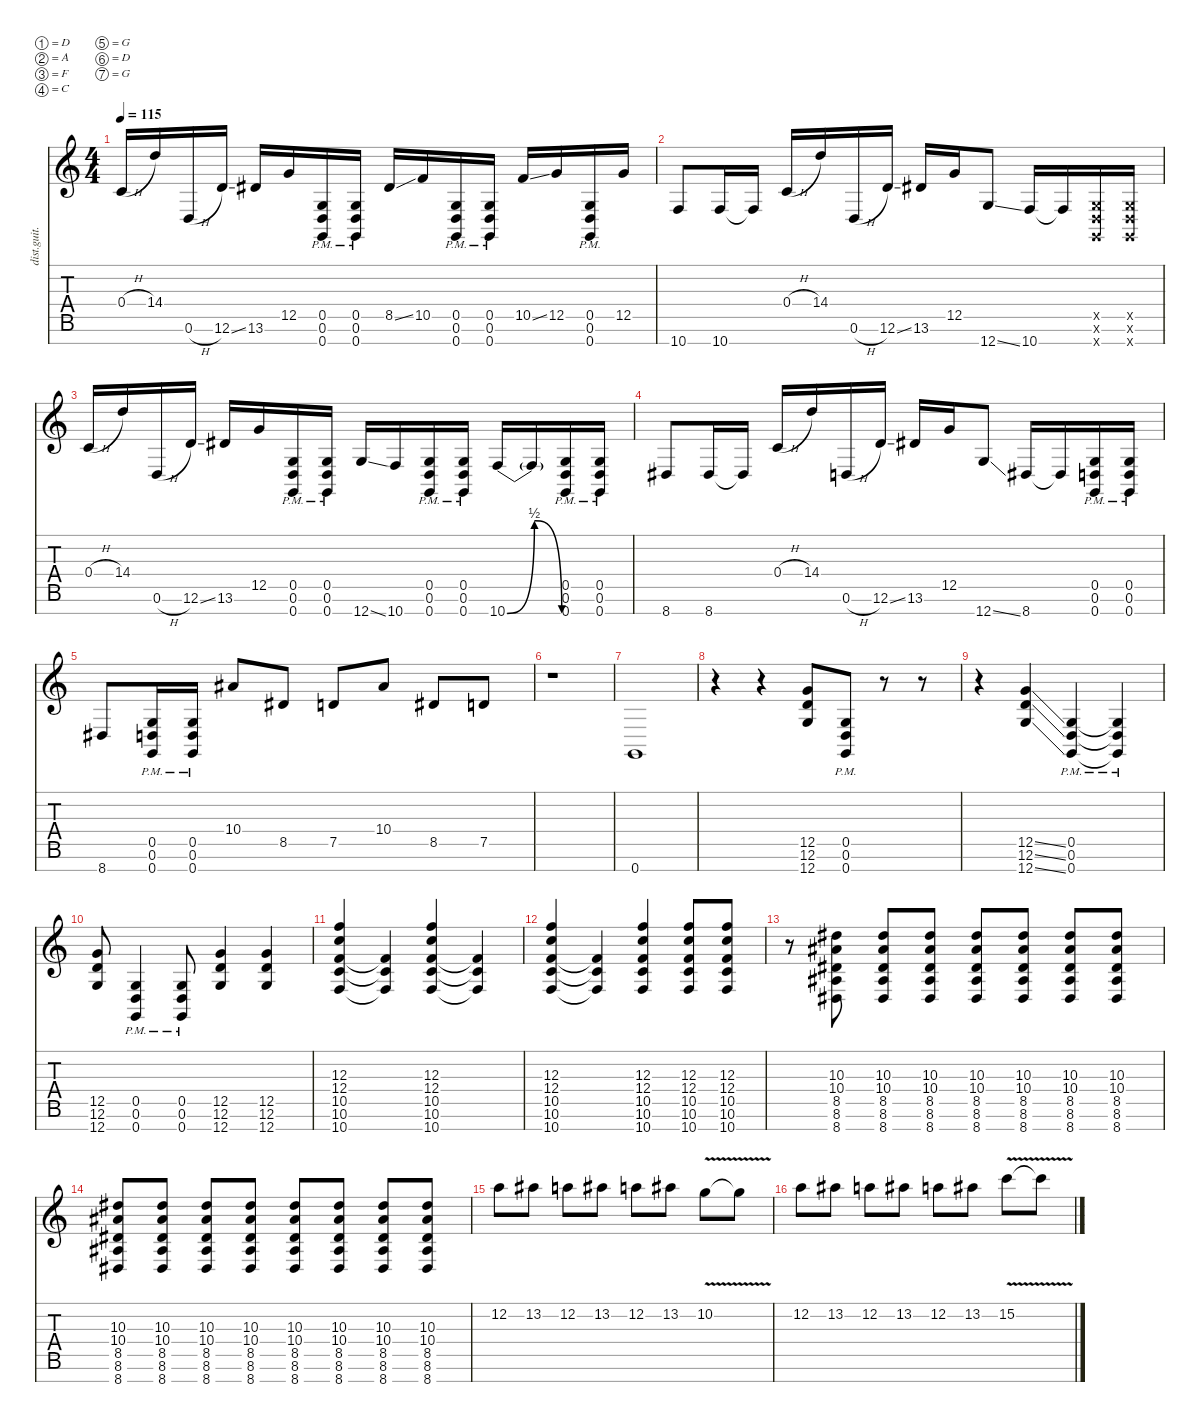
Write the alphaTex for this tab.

\defaultSystemsLayout 4
\hideDynamics
\bracketExtendMode nobrackets
\otherSystemsTrackNameOrientation horizontal
\track ("Distortion Guitar" "dist.guit.") {instrument distortionguitar}
\staff {score tabs}
\tuning (D4 A3 F3 C3 G2 D2 G1)
\ts (4 4)
\tempo 115
\clef g2
\ks c
0.4{h}.16{dy mf beam Up} 14.4.16{beam Up} 0.6{h}.16{beam Up} 12.6{ss}.16{beam Up} 13.6{acc #}.16{beam Up} 12.5.16{beam Up} (0.7{pm} 0.6{pm} 0.5{pm}).16{beam Up} (0.5{pm} 0.6{pm} 0.7{pm}).16{beam Up} 8.5{ss acc #}.16{beam Up} 10.5.16{beam Up} (0.7{pm} 0.6{pm} 0.5{pm}).16{beam Up} (0.5{pm} 0.6{pm} 0.7{pm}).16{beam Up} 10.5{ss}.16{beam Up} 12.5.16{beam Up} (0.7{pm} 0.6{pm} 0.5{pm}).16{beam Up} 12.5.16{beam Up} |
10.7.8{beam Up} 10.7.16{beam Up} 10.7{t}.16{beam Up} 0.4{h}.16{beam Up} 14.4.16{beam Up} 0.6{h}.16{beam Up} 12.6{ss}.16{beam Up} 13.6{acc #}.16{beam Up} 12.5.16{beam Up} 12.7{ss}.8{beam Up} 10.7.16{beam Up} 10.7{t}.16{beam Up} (0.7{x} 0.6{x} 0.5{x}).16{beam Up} (0.6{x} 0.7{x} 0.5{x}).16{beam Up} |
0.4{h}.16{beam Up} 14.4.16{beam Up} 0.6{h}.16{beam Up} 12.6{ss}.16{beam Up} 13.6{acc #}.16{beam Up} 12.5.16{beam Up} (0.7{pm} 0.5{pm} 0.6{pm}).16{beam Up} (0.7{pm} 0.6{pm} 0.5{pm}).16{beam Up} 12.7{ss}.16{beam Up} 10.7.16{beam Up} (0.7{pm} 0.6{pm} 0.5{pm}).16{beam Up} (0.5{pm} 0.6{pm} 0.7{pm}).16{beam Up} 10.7{be (bendrelease 0 0 10.799999999999999 2 20.4 2 30 0)}.16{beam Up} 10.7{t}.16{beam Up} (0.7{pm} 0.5{pm} 0.6{pm}).16{beam Up} (0.7{pm} 0.6{pm} 0.5{pm}).16{beam Up} |
8.7{acc #}.8{beam Up} 8.7{acc #}.16{beam Up} 8.7{t acc #}.16{beam Up} 0.4{h}.16{beam Up} 14.4.16{beam Up} 0.6{h}.16{beam Up} 12.6{ss}.16{beam Up} 13.6{acc #}.16{beam Up} 12.5.16{beam Up} 12.7{ss}.8{beam Up} 8.7{acc #}.16{beam Up} 8.7{t acc #}.16{beam Up} (0.7{pm} 0.6{pm} 0.5{pm}).16{beam Up} (0.6{pm} 0.7{pm} 0.5{pm}).16{beam Up} |
8.7{acc #}.8{beam Up} (0.7{pm} 0.6{pm} 0.5{pm}).16{beam Up} (0.5{pm} 0.6{pm} 0.7{pm}).16{beam Up} 10.4{acc #}.8{beam Up} 8.5{acc #}.8{beam Up} 7.5.8{beam Up} 10.4{acc #}.8{beam Up} 8.5{acc #}.8{beam Up} 7.5.8{beam Up} |
r.1{beam Down} |
0.7.1{beam Up} |
r.4{beam Down} r.4{beam Down} (12.7 12.6 12.5).8{beam Up} (0.6{pm} 0.7{pm} 0.5{pm}).8{beam Up} r.8{beam Up} r.8{beam Up} |
r.4{beam Down} (12.7{ss} 12.6{ss} 12.5{ss}).4{beam Up} (0.7{pm} 0.6{pm} 0.5{pm}).4{beam Up} (0.7{pm t} 0.6{pm t} 0.5{pm t}).4{beam Up} |
(12.7 12.6 12.5).8{beam Up} (0.7{pm} 0.6{pm} 0.5{pm}).4{beam Up} (0.6{pm} 0.5{pm} 0.7{pm}).8{beam Up} (12.7 12.6 12.5).4{beam Up} (12.5 12.6 12.7).4{beam Up} |
(10.7 10.6 10.5 12.3 12.4).4{beam Up} (10.7{t} 10.6{t} 10.5{t}).4{beam Up} (10.7 10.6 10.5 12.4 12.3).4{beam Up} (10.7{t} 10.6{t} 10.5{t}).4{beam Up} |
(10.7 10.6 10.5 12.3 12.4).4{beam Up} (10.7{t} 10.6{t} 10.5{t}).4{beam Up} (10.7 10.6 10.5 12.4 12.3).4{beam Up} (10.5 10.6 10.7 12.3 12.4).8{beam Up} (10.7 10.6 10.5 12.4 12.3).8{beam Up} |
r.8{beam Down} (8.7{acc #} 8.6{acc #} 8.5{acc #} 10.4{acc #} 10.3{acc #}).8{beam Up} (8.7{acc #} 8.6{acc #} 8.5{acc #} 10.4{acc #} 10.3{acc #}).8{beam Up} (8.7{acc #} 8.5{acc #} 8.6{acc #} 10.4{acc #} 10.3{acc #}).8{beam Up} (8.7{acc #} 8.6{acc #} 8.5{acc #} 10.4{acc #} 10.3{acc #}).8{beam Up} (8.7{acc #} 8.5{acc #} 8.6{acc #} 10.4{acc #} 10.3{acc #}).8{beam Up} (8.7{acc #} 8.6{acc #} 8.5{acc #} 10.4{acc #} 10.3{acc #}).8{beam Up} (8.7{acc #} 8.5{acc #} 8.6{acc #} 10.4{acc #} 10.3{acc #}).8{beam Up} |
(8.7{acc #} 8.6{acc #} 8.5{acc #} 10.4{acc #} 10.3{acc #}).8{beam Up} (8.7{acc #} 8.5{acc #} 8.6{acc #} 10.4{acc #} 10.3{acc #}).8{beam Up} (8.7{acc #} 8.6{acc #} 8.5{acc #} 10.4{acc #} 10.3{acc #}).8{beam Up} (8.7{acc #} 8.5{acc #} 8.6{acc #} 10.4{acc #} 10.3{acc #}).8{beam Up} (8.7{acc #} 8.6{acc #} 8.5{acc #} 10.4{acc #} 10.3{acc #}).8{beam Up} (8.7{acc #} 8.5{acc #} 8.6{acc #} 10.4{acc #} 10.3{acc #}).8{beam Up} (8.7{acc #} 8.6{acc #} 8.5{acc #} 10.4{acc #} 10.3{acc #}).8{beam Up} (8.7{acc #} 8.5{acc #} 8.6{acc #} 10.4{acc #} 10.3{acc #}).8{beam Up} |
12.2.8{beam Down} 13.2{acc #}.8{beam Down} 12.2.8{beam Down} 13.2{acc #}.8{beam Down} 12.2.8{beam Down} 13.2{acc #}.8{beam Down} 10.2{v}.8{beam Down} 10.2{t}.8{beam Down} |
12.2.8{beam Down} 13.2{acc #}.8{beam Down} 12.2.8{beam Down} 13.2{acc #}.8{beam Down} 12.2.8{beam Down} 13.2{acc #}.8{beam Down} 15.2{v}.8{beam Down} 15.2{t}.8{beam Down}
